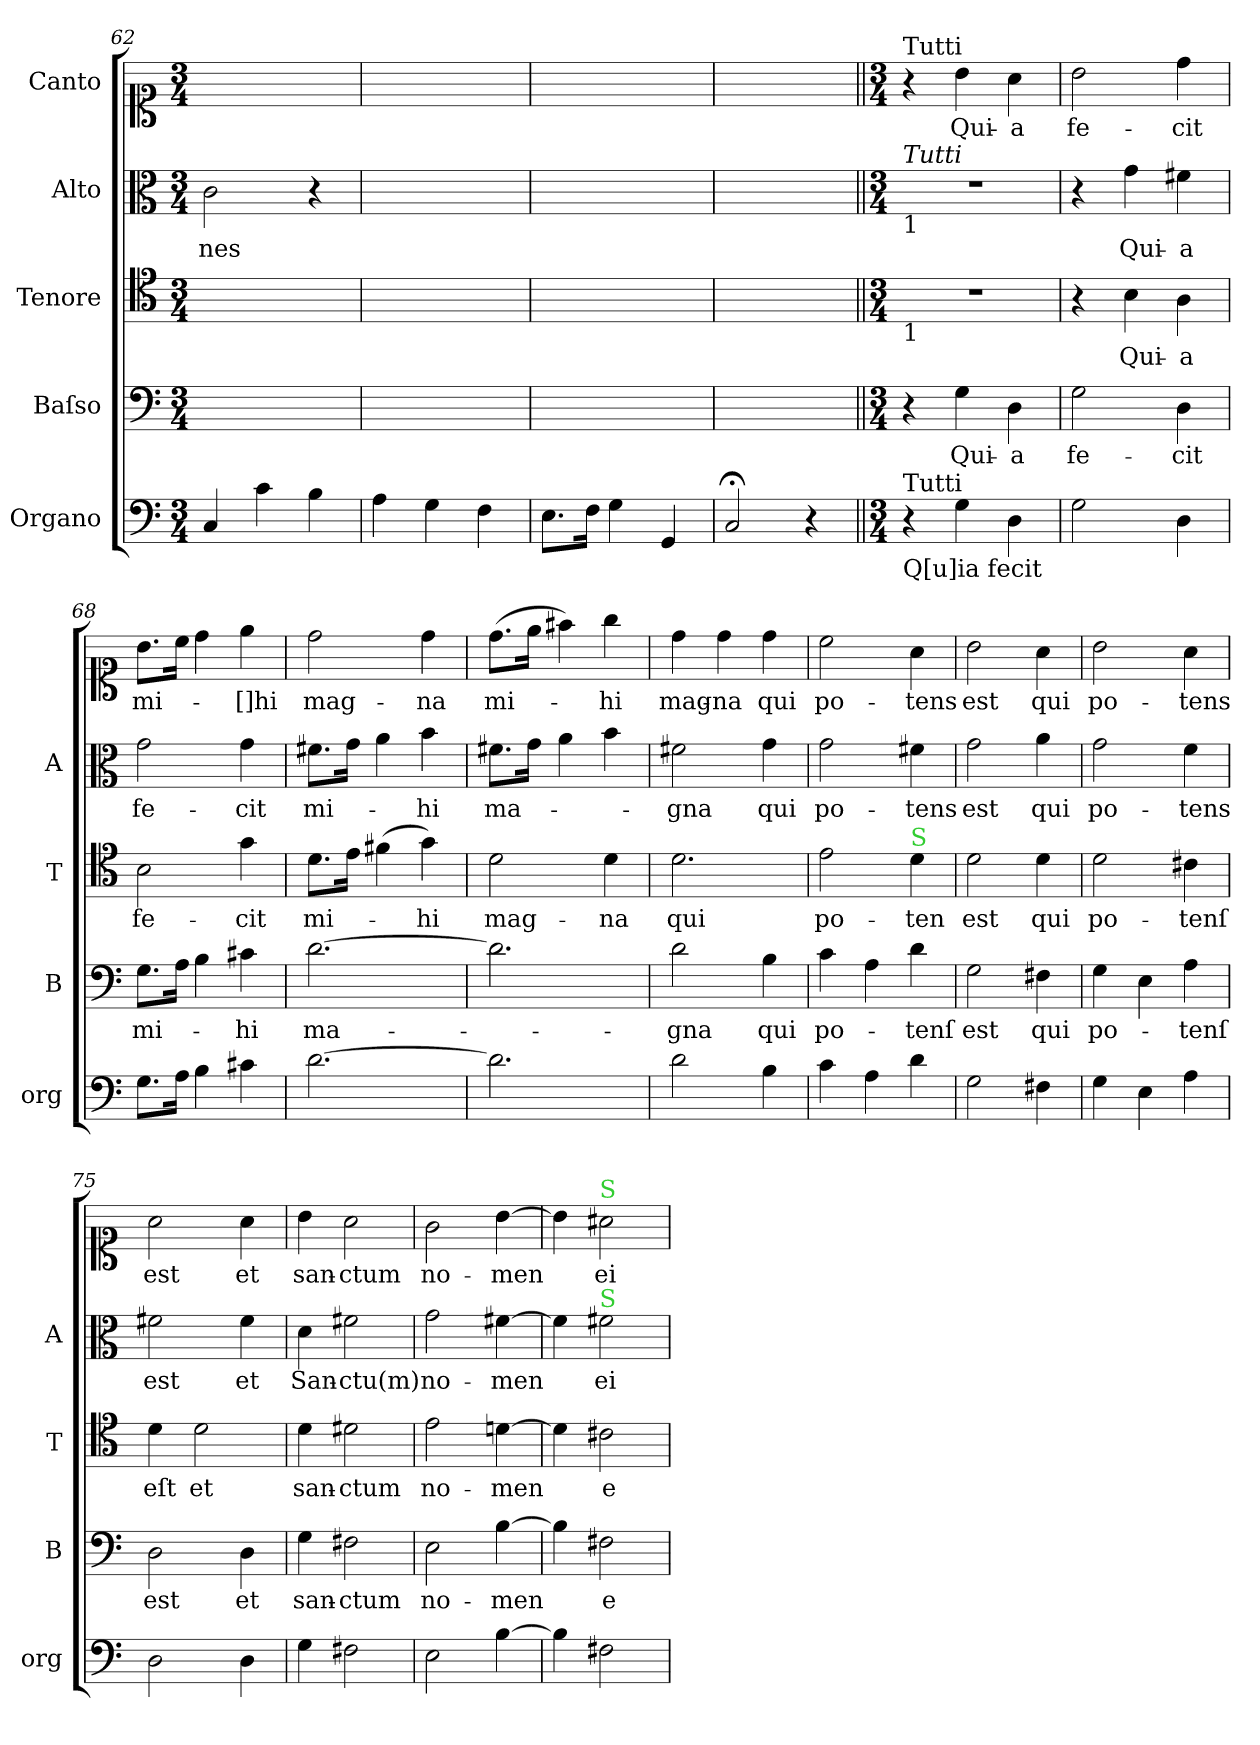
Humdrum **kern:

**kern	**kern	**text	**kern	**text	**kern	**text	**kern	**text
*part5	*part4	*part4	*part3	*part3	*part2	*part2	*part1	*part1
*staff5	*staff4	*staff4	*staff3	*staff3	*staff2	*staff2	*staff1	*staff1
*I"Organo	*I"Baſso	*	*I"Tenore	*	*I"Alto	*	*I"Canto	*
*I'org	*I'B	*	*I'T	*	*I'A	*	*	*
*clefF4	*clefF4	*	*clefC4	*	*clefC3	*	*clefC1	*
*k[]	*k[]	*	*k[]	*	*k[]	*	*k[]	*
*M3/4	*M3/4	*	*M3/4	*	*M3/4	*	*M3/4	*
=62	=62	=62	=62	=62	=62	=62	=62	=62
4C/	2.ryy	.	2.ryy	.	2c\	-nes	2.ryy	.
4c\	.	.	.	.	.	.	.	.
4B\	.	.	.	.	4r	.	.	.
=63	=63	=63	=63	=63	=63	=63	=63	=63
4A\	2.ryy	.	2.ryy	.	2.ryy	.	2.ryy	.
4G\	.	.	.	.	.	.	.	.
4F\	.	.	.	.	.	.	.	.
=64	=64	=64	=64	=64	=64	=64	=64	=64
8.E\L	2.ryy	.	2.ryy	.	2.ryy	.	2.ryy	.
16F\Jk	.	.	.	.	.	.	.	.
4G\	.	.	.	.	.	.	.	.
4GG/	.	.	.	.	.	.	.	.
=65	=65	=65	=65	=65	=65	=65	=65	=65
2C;</	2.ryy	.	2.ryy	.	2.ryy	.	2.ryy	.
4r	.	.	.	.	.	.	.	.
=66||	=66||	=66||	=66||	=66||	=66||	=66||	=66||	=66||
*M3/4	*M3/4	*	*M3/4	*	*M3/4	*	*M3/4	*
!	!	!	!	!	!	!	!LO:TX:a:t=Tutti	!
!	!	!	!	!	!LO:TX:b:t=1	!	!	!
!	!	!	!	!	!LO:TX:a:i:t=Tutti	!	!	!
!	!	!	!LO:TX:b:t=1	!	!	!	!	!
!LO:TX:b:t=Q[u]ia fecit	!	!	!	!	!	!	!	!
!LO:TX:a:t=Tutti	!	!	!	!	!	!	!	!
4r	4r	.	2.r	.	2.r	.	4r	.
4G\	4G\	Qui-	.	.	.	.	4b\	Qui-
4D\	4D\	-a	.	.	.	.	4a\	-a
=67	=67	=67	=67	=67	=67	=67	=67	=67
2G\	2G\	fe-	4r	.	4r	.	2b\	fe-
.	.	.	4B\	Qui-	4g\	Qui-	.	.
4D\	4D\	-cit	4A\	-a	4f#X\	-a	4dd\	-cit
=68	=68	=68	=68	=68	=68	=68	=68	=68
8.G\L	8.G\L	mi-	2B\	fe-	2g\	fe-	8.b\L	mi-
16A\Jk	16A\Jk	.	.	.	.	.	16cc\Jk	.
4B\	4B\	.	.	.	.	.	4dd\	.
4c#X\	4c#X\	-hi	4g\	-cit	4g\	-cit	4ee\	-[[c]]hi
=69	=69	=69	=69	=69	=69	=69	=69	=69
[2.d\	[2.d\	ma-	8.d\L	mi-	8.f#X\L	mi-	2dd\	mag-
.	.	.	16e\Jk	.	16g\Jk	.	.	.
.	.	.	(4f#X\	.	4a\	.	.	.
.	.	.	4g\)	-hi	4b\	-hi	4dd\	-na
=70	=70	=70	=70	=70	=70	=70	=70	=70
2.d\]	2.d\]	.	2d\	mag-	8.f#X\L	ma-	(8.dd\L	mi-
.	.	.	.	.	16g\Jk	.	16ee\Jk	.
.	.	.	.	.	4a\	.	4ff#X\)	.
.	.	.	4d\	-na	4b\	.	4gg\	-hi
=71	=71	=71	=71	=71	=71	=71	=71	=71
2d\	2d\	-gna	2.d\	qui	2f#X\	-gna	4dd\	mag-
.	.	.	.	.	.	.	4dd\	-na
4B\	4B\	qui	.	.	4g\	qui	4dd\	qui
=72	=72	=72	=72	=72	=72	=72	=72	=72
4c\	4c\	po-	2e\	po-	2g\	po-	2cc\	po-
4A\	4A\	.	.	.	.	.	.	.
!	!	!	!LO:TX:a:color=limegreen:t=S	!	!	!	!	!
4d\	4d\	-tenſ	4d\	-ten	4f#X\	-tens	4a\	-tens
=73	=73	=73	=73	=73	=73	=73	=73	=73
2G\	2G\	est	2d\	est	2g\	est	2b\	est
4F#X\	4F#X\	qui	4d\	qui	4a\	qui	4a\	qui
=74	=74	=74	=74	=74	=74	=74	=74	=74
4G\	4G\	po-	2d\	po-	2g\	po-	2b\	po-
4E\	4E\	.	.	.	.	.	.	.
4A\	4A\	-tenſ	4c#X\	-tenſ	4f\	-tens	4a\	-tens
=75	=75	=75	=75	=75	=75	=75	=75	=75
2D\	2D\	est	4d\	eſt	2f#X\	est	2a\	est
.	.	.	2d\	et	.	.	.	.
4D\	4D\	et	.	.	4f#\	et	4a\	et
=76	=76	=76	=76	=76	=76	=76	=76	=76
4G\	4G\	san-	4d\	san-	4d\	San-	4b\	san-
2F#X\	2F#X\	-ctum	2d#X\	-ctum	2f#X\	-ctu(m)	2a\	-ctum
=77	=77	=77	=77	=77	=77	=77	=77	=77
2E\	2E\	no-	2e\	no-	2g\	no-	2g\	no-
[4B\	[4B\	-men	[4dn\	-men	[4f#X\	-men	[4b\	-men
=78	=78	=78	=78	=78	=78	=78	=78	=78
4B\]	4B\]	.	4d\]	.	4f#\]	.	4b\]	.
!	!	!	!	!	!	!	!LO:TX:a:color=limegreen:t=S	!
!	!	!	!	!	!LO:TX:a:color=limegreen:t=S	!	!	!
2F#X\	2F#X\	e-	2c#X\	e-	2f#X\	ei-	2a#X\	ei-
=	=	=	=	=	=	=	=	=
*-	*-	*-	*-	*-	*-	*-	*-	*-
